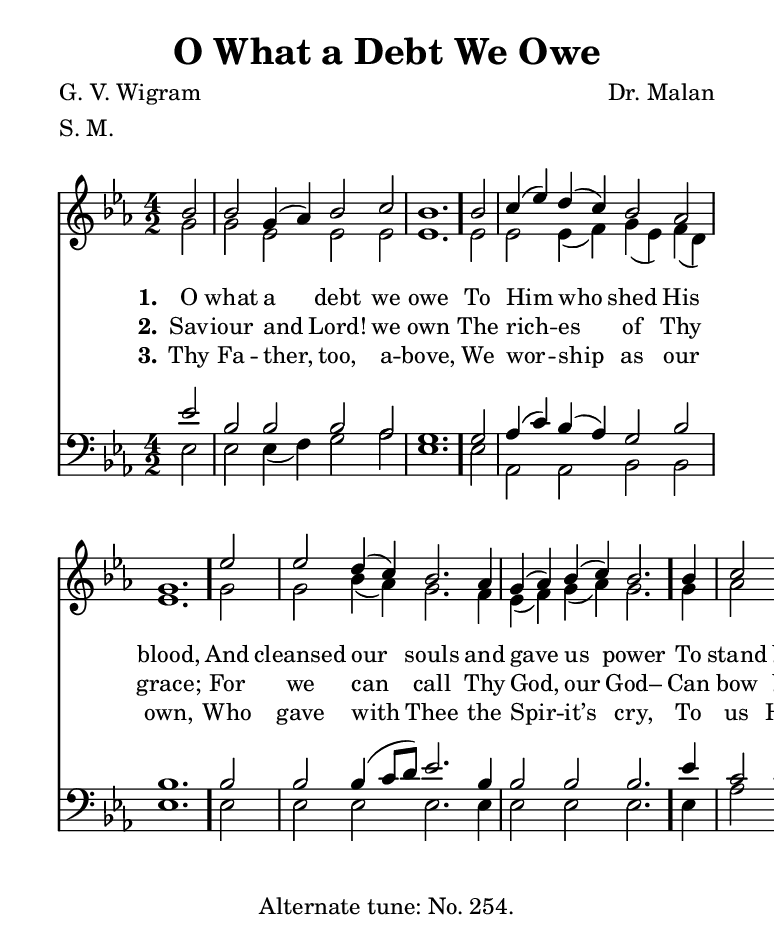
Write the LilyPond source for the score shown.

\include "common/global.ily"
\paper {
  \include "common/paper.ily"
  ragged-last-bottom = ##t
  systems-per-page = ##f
  system-count = 2
}

\header{
  hymnnumber = "176"
  title = "O What a Debt We Owe"
  tunename = "Silchester"
  meter = "S. M."
  poet = "G. V. Wigram"
  composer = "Dr. Malan"
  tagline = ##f
}

global = {
  \include "common/overrides.ily"
  \override Staff.TimeSignature.style = #'()
  \time 4/2
  \override Score.MetronomeMark.transparent = ##t % hide all fermata changes too
  \tempo 2=80
  \key ees \major
  \partial 2
  \autoBeamOff
}

notesSoprano = {
\global
\relative c'' {

  bes2 | bes g4( aes) bes2 c | bes1.
  bes2 | c4( ees) d( c) bes2 aes | g1.
  ees'2 | ees d4( c) bes2. aes4 | g( aes) bes( c) bes2. bes4 |
  c2 c d d | ees1.
  \bar "|."

}
}

notesAlto = {
\global
\relative e' {

  g2 | g ees ees ees | ees1.
  ees2 | ees ees4( f) g( ees) f( d) | ees1.
  g2 | g bes4( aes) g2. f4 | ees4( f) g( aes) g2. g4 |
  aes2 aes f f | g1.

}
}

notesTenor = {
\global
\relative a' {

  ees2 | bes bes bes aes | g1.
  g2 | aes4( c) bes( aes) g2 bes | bes1.
  bes2 | bes bes4( c8[ d]) ees2. bes4 | bes2 bes bes2. ees4 |
  c2 c bes bes | bes1.

}
}

notesBass = {
\global
\relative f {

  ees2 | ees ees4( f) g2 aes | ees1.
  ees2 | aes, aes bes bes | ees1.
  ees2 | ees ees ees2. ees4 | ees2 ees ees2. ees4 |
  aes2 f bes bes, | ees1.

}
}

wordsA = \lyricmode {
\set stanza = "1."

O what a debt we owe \bar "."
To Him who shed His blood, \bar "."
And cleansed our souls and gave us power \bar "."
To stand be -- fore His God. \bar "."

}

wordsB = \lyricmode {
\set stanza = "2."

Sav -- iour and Lord! we own
The rich -- es of Thy grace;
For we can call Thy God, our God–
Can bow be -- fore His face.

}

wordsC = \lyricmode {
\set stanza = "3."

Thy Fa -- ther, too, a -- bove,
We wor -- ship as our own,
Who gave with Thee the Spir -- it’s cry,
To us His sons fore -- known.

}

\score {
  \context ChoirStaff <<
    \context Staff = upper <<
      \set ChoirStaff.systemStartDelimiter = #'SystemStartBar
      \context Voice  = sopranos { \voiceOne << \notesSoprano >> }
      \context Voice  = altos { \voiceTwo << \notesAlto >> }
      \context Lyrics = one   \lyricsto sopranos \wordsA
      \context Lyrics = two   \lyricsto sopranos \wordsB
      \context Lyrics = three \lyricsto sopranos \wordsC
    >>
    \context Staff = men <<
      \clef bass
      \context Voice  = tenors { \voiceOne << \notesTenor >> }
      \context Voice  = basses { \voiceTwo << \notesBass >> }
    >>
  >>
  \layout {
    \include "common/layout.ily"
  }
  \midi{
    \include "common/midi.ily"
  }
}

\noPageBreak

\markup { \vspace #2 \fill-line { \raise #2 \line { Alternate tune: No. 254. } } }

\version "2.18.2"  % necessary for upgrading to future LilyPond versions.

% vi:set et ts=2 sw=2 ai nocindent syntax=lilypond:
